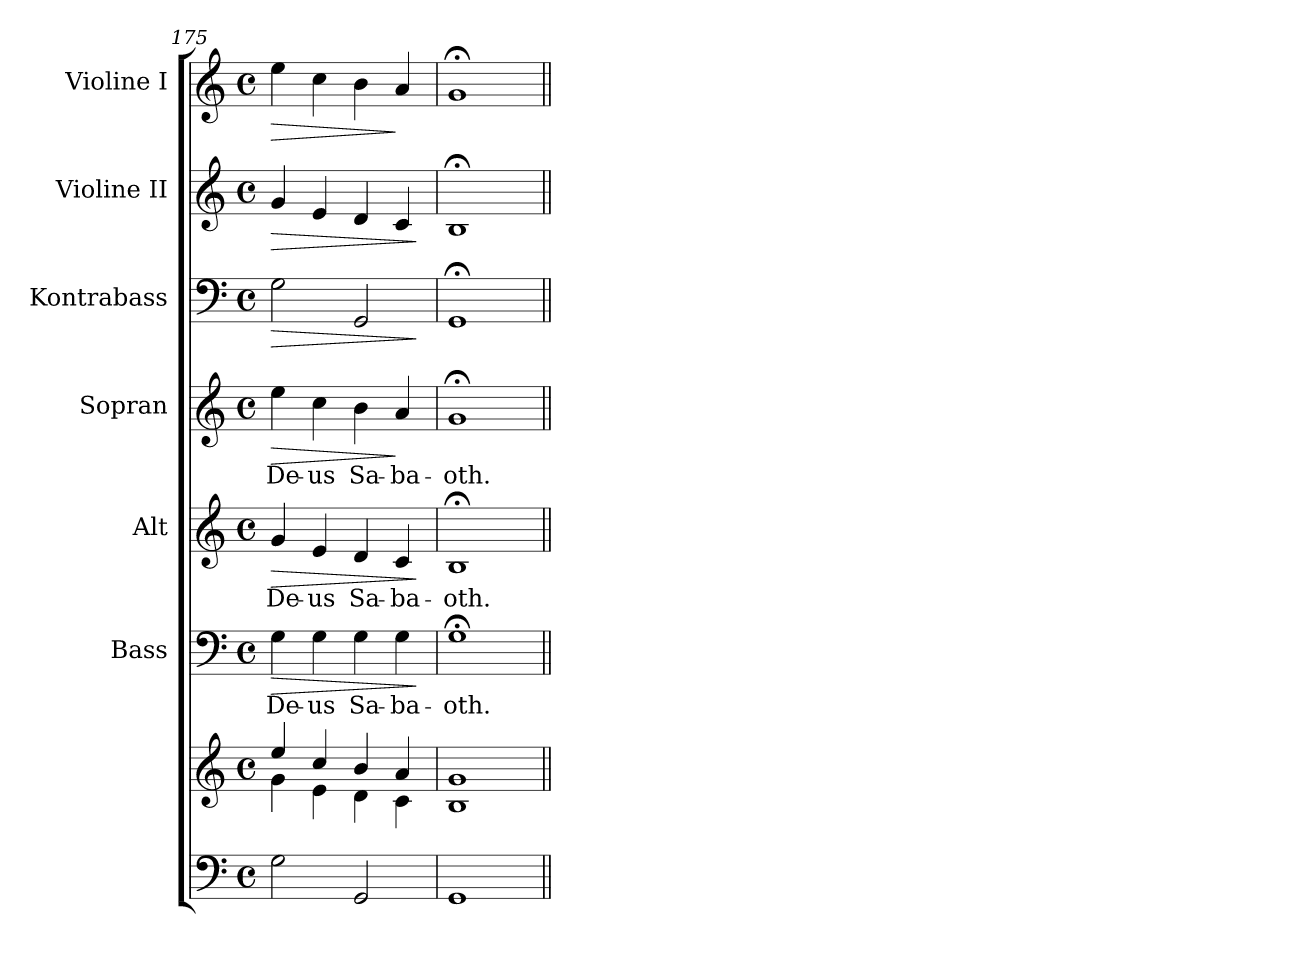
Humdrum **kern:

**kern	**kern	**kern	**text	**dynam	**kern	**text	**dynam	**kern	**text	**dynam	**kern	**dynam	**kern	**dynam	**kern	**dynam
*part7	*part7	*part6	*part6	*part6	*part5	*part5	*part5	*part4	*part4	*part4	*part3	*part3	*part2	*part2	*part1	*part1
*staff8	*staff7	*staff6	*staff6	*staff6	*staff5	*staff5	*staff5	*staff4	*staff4	*staff4	*staff3	*staff3	*staff2	*staff2	*staff1	*staff1
*	*	*I"Bass	*	*	*I"Alt	*	*	*I"Sopran	*	*	*I"Kontrabass	*	*I"Violine II	*	*I"Violine I	*
*	*	*I'B.	*	*	*I'A.	*	*	*I'S.	*	*	*I'Kb.	*	*I'Vl. II	*	*I'Vl. I	*
!!LO:PB:g=z
*clefF4	*clefG2	*clefF4	*	*	*clefG2	*	*	*clefG2	*	*	*clefF4	*	*clefG2	*	*clefG2	*
*	*	*	*	*	*	*	*	*	*	*	*ITrd7c12	*	*	*	*	*
*k[]	*k[]	*k[]	*	*	*k[]	*	*	*k[]	*	*	*k[]	*	*k[]	*	*k[]	*
*C:	*C:	*C:	*	*	*C:	*	*	*C:	*	*	*C:	*	*C:	*	*C:	*
*M4/4	*M4/4	*M4/4	*	*	*M4/4	*	*	*M4/4	*	*	*M4/4	*	*M4/4	*	*M4/4	*
*met(c)	*met(c)	*met(c)	*	*	*met(c)	*	*	*met(c)	*	*	*met(c)	*	*met(c)	*	*met(c)	*
=175	=175	=175	=175	=175	=175	=175	=175	=175	=175	=175	=175	=175	=175	=175	=175	=175
*	*^	*	*	*	*	*	*	*	*	*	*	*	*	*	*	*
!	!	!	!	!LO:LY:b	!LO:HP:b	!	!LO:LY:b	!LO:HP:b	!	!LO:LY:b	!LO:HP:b	!	!LO:HP:b	!	!LO:HP:b	!	!LO:HP:b
2G\	4ee/	4g\	4G\	De-	>	4g/	De-	>	4ee\	De-	>	2GG\	>	4g/	>	4ee\	>
!	!	!	!	!LO:LY:b	!	!	!LO:LY:b	!	!	!LO:LY:b	!	!	!	!	!	!	!
.	4cc/	4e\	4G\	-us	.	4e/	-us	.	4cc\	-us	.	.	.	4e/	.	4cc\	.
!	!	!	!	!LO:LY:b	!	!	!LO:LY:b	!	!	!LO:LY:b	!	!	!	!	!	!	!
2GG/	4b/	4d\	4G\	Sa-	.	4d/	Sa-	.	4b\	Sa-	.	2GGG/	.	4d/	.	4b\	.
!	!	!	!	!LO:LY:b	!	!	!LO:LY:b	!	!	!LO:LY:b	!	!	!	!	!	!	!
.	4a/	4c\	4G\	-ba-	.	4c/	-ba-	.	4a/	-ba-	]	.	.	4c/	.	4a/	]
*	*v	*v	*	*	*	*	*	*	*	*	*	*	*	*	*	*	*
.	.	.	.	]	.	.	]	.	.	.	.	]	.	]	.	.
=176	=176	=176	=176	=176	=176	=176	=176	=176	=176	=176	=176	=176	=176	=176	=176	=176
*	*^	*	*	*	*	*	*	*	*	*	*	*	*	*	*	*
!	!	!	!	!LO:LY:b	!	!	!LO:LY:b	!	!	!LO:LY:b	!	!	!	!	!	!	!
1GG	1g	1B	1G;<	-oth.	.	1B;<	-oth.	.	1g;<	-oth.	.	1GGG;<	.	1B;<	.	1g;<	.
*	*v	*v	*	*	*	*	*	*	*	*	*	*	*	*	*	*	*
=||	=||	=||	=||	=||	=||	=||	=||	=||	=||	=||	=||	=||	=||	=||	=||	=||
*-	*-	*-	*-	*-	*-	*-	*-	*-	*-	*-	*-	*-	*-	*-	*-	*-
